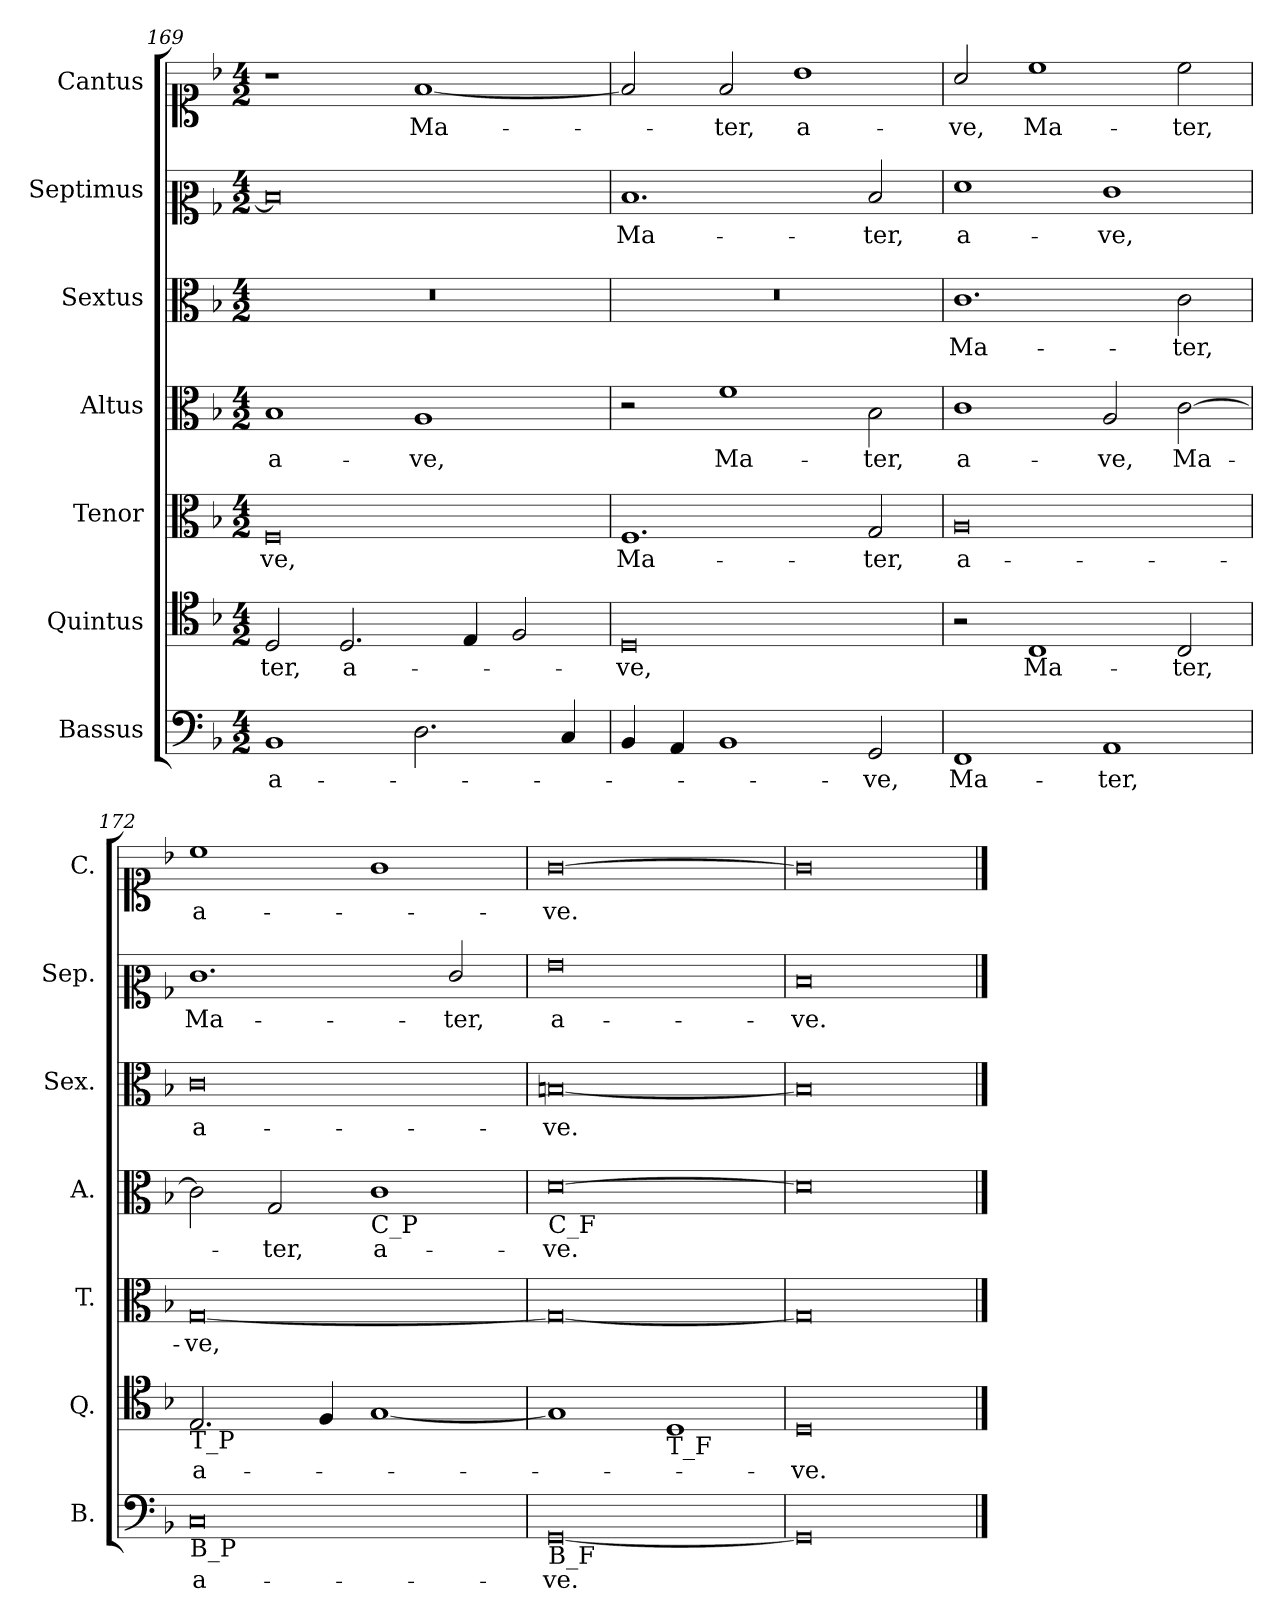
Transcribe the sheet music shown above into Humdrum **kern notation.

**kern	**text	**kern	**text	**kern	**text	**kern	**text	**kern	**text	**kern	**text	**kern	**text
*part7	*part7	*part6	*part6	*part5	*part5	*part4	*part4	*part3	*part3	*part2	*part2	*part1	*part1
*staff7	*staff7	*staff6	*staff6	*staff5	*staff5	*staff4	*staff4	*staff3	*staff3	*staff2	*staff2	*staff1	*staff1
*I"Bassus	*	*I"Quintus	*	*I"Tenor	*	*I"Altus	*	*I"Sextus	*	*I"Septimus	*	*I"Cantus	*
*I'B.	*	*I'Q.	*	*I'T.	*	*I'A.	*	*I'Sex.	*	*I'Sep.	*	*I'C.	*
*clefF4	*	*clefC4	*	*clefC3	*	*clefC3	*	*clefC3	*	*clefC2	*	*clefC1	*
*k[b-]	*	*k[b-]	*	*k[b-]	*	*k[b-]	*	*k[b-]	*	*k[b-]	*	*k[b-]	*
*F:	*	*F:	*	*F:	*	*F:	*	*F:	*	*F:	*	*F:	*
*M4/2	*	*M4/2	*	*M4/2	*	*M4/2	*	*M4/2	*	*M4/2	*	*M4/2	*
=169	=169	=169	=169	=169	=169	=169	=169	=169	=169	=169	=169	=169	=169
!	!	!	!	!	!	!	!	!LO:N:vis=1	!	!	!	!	!
1BB-	a-	2D/	-ter,	0F	-ve,	1B-	a-	0r	.	0d]	.	1r	.
.	.	2.D/	a-	.	.	.	.	.	.	.	.	.	.
2.D\	.	.	.	.	.	1A	-ve,	.	.	.	.	[1f	Ma-
.	.	4E/	.	.	.	.	.	.	.	.	.	.	.
.	.	2F/	.	.	.	.	.	.	.	.	.	.	.
4C/	.	.	.	.	.	.	.	.	.	.	.	.	.
=170	=170	=170	=170	=170	=170	=170	=170	=170	=170	=170	=170	=170	=170
!	!	!	!	!	!	!	!	!LO:N:vis=1	!	!	!	!	!
4BB-/	.	0D	-ve,	1.F	Ma-	2r	.	0r	.	1.d	Ma-	2f/]	.
4AA/	.	.	.	.	.	.	.	.	.	.	.	.	.
1BB-	.	.	.	.	.	1f	Ma-	.	.	.	.	2f/	-ter,
.	.	.	.	.	.	.	.	.	.	.	.	1b-	a-
2GG/	-ve,	.	.	2G/	-ter,	2B-\	-ter,	.	.	2d/	-ter,	.	.
=171	=171	=171	=171	=171	=171	=171	=171	=171	=171	=171	=171	=171	=171
1FF	Ma-	2r	.	0A	a-	1c	a-	1.c	Ma-	1f	a-	2a/	-ve,
.	.	1C	Ma-	.	.	.	.	.	.	.	.	1cc	Ma-
1AA	-ter,	.	.	.	.	2A/	-ve,	.	.	1e	-ve,	.	.
.	.	2C/	-ter,	.	.	[2c\	Ma-	2c\	-ter,	.	.	2cc\	-ter,
=172	=172	=172	=172	=172	=172	=172	=172	=172	=172	=172	=172	=172	=172
!	!	!LO:TX:b:t=T_P	!	!	!	!	!	!	!	!	!	!	!
!LO:TX:b:t=B_P	!	!	!	!	!	!	!	!	!	!	!	!	!
0C	a-	2.E/	a-	[0G	-ve,	2c\]	.	0c	a-	1.e	Ma-	1cc	a-
.	.	.	.	.	.	2G/	-ter,	.	.	.	.	.	.
.	.	4F/	.	.	.	.	.	.	.	.	.	.	.
!	!	!	!	!	!	!LO:TX:b:t=C_P	!	!	!	!	!	!	!
.	.	[1G	.	.	.	1c	a-	.	.	.	.	1g	.
.	.	.	.	.	.	.	.	.	.	2e/	-ter,	.	.
=173	=173	=173	=173	=173	=173	=173	=173	=173	=173	=173	=173	=173	=173
!	!	!	!	!	!	!LO:TX:b:t=C_F	!	!	!	!	!	!	!
!LO:TX:b:t=B_F	!	!	!	!	!	!	!	!	!	!	!	!	!
[0GG	-ve.	1G]	.	0G_	.	[0d	-ve.	[0Bn	-ve.	0g	a-	[0g	-ve.
!	!	!LO:TX:b:t=T_F	!	!	!	!	!	!	!	!	!	!	!
.	.	1D	.	.	.	.	.	.	.	.	.	.	.
=174	=174	=174	=174	=174	=174	=174	=174	=174	=174	=174	=174	=174	=174
0GG]	.	0D	-ve.	0G]	.	0d]	.	0B]	.	0d	-ve.	0g]	.
==	==	==	==	==	==	==	==	==	==	==	==	==	==
*-	*-	*-	*-	*-	*-	*-	*-	*-	*-	*-	*-	*-	*-
